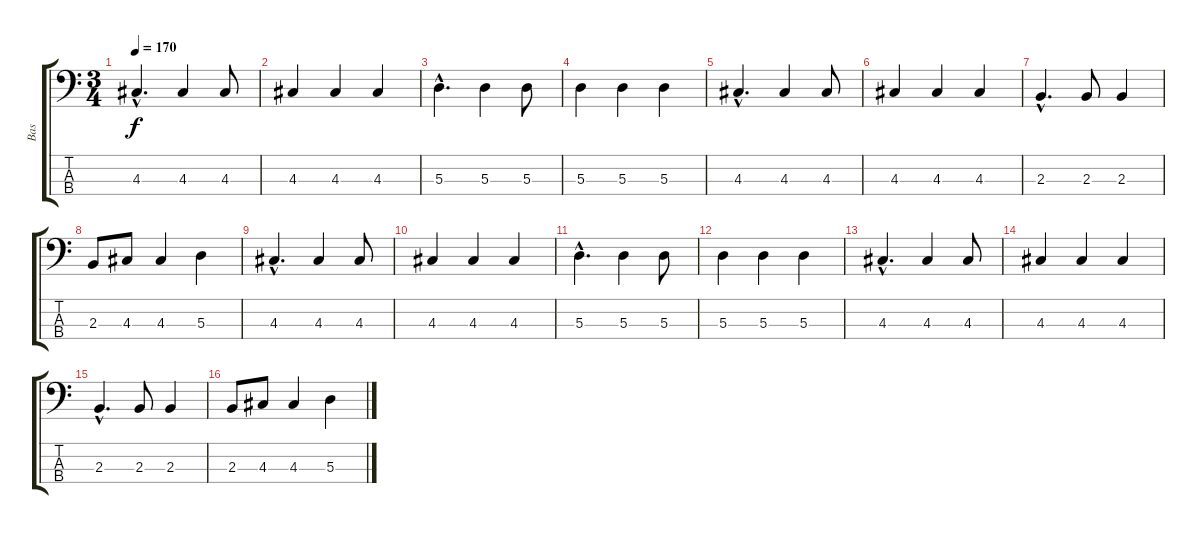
\track ("Bas" "Bas") {instrument electricbassfinger}
\staff {score tabs}
\tuning (G2 D2 A1 D1) {hide}
\ts (3 4)
\tempo 170
\clef f4
\ks c
4.3{hac}.4{d dy f} 4.3.4 4.3.8 |
4.3.4 4.3.4 4.3.4 |
5.3{hac}.4{d} 5.3.4 5.3.8 |
5.3.4 5.3.4 5.3.4 |
4.3{hac}.4{d} 4.3.4 4.3.8 |
4.3.4 4.3.4 4.3.4 |
2.3{hac}.4{d} 2.3.8 2.3.4 |
2.3.8 4.3.8 4.3.4 5.3.4 |
4.3{hac}.4{d} 4.3.4 4.3.8 |
4.3.4 4.3.4 4.3.4 |
5.3{hac}.4{d} 5.3.4 5.3.8 |
5.3.4 5.3.4 5.3.4 |
4.3{hac}.4{d} 4.3.4 4.3.8 |
4.3.4 4.3.4 4.3.4 |
2.3{hac}.4{d} 2.3.8 2.3.4 |
2.3.8 4.3.8 4.3.4 5.3.4
